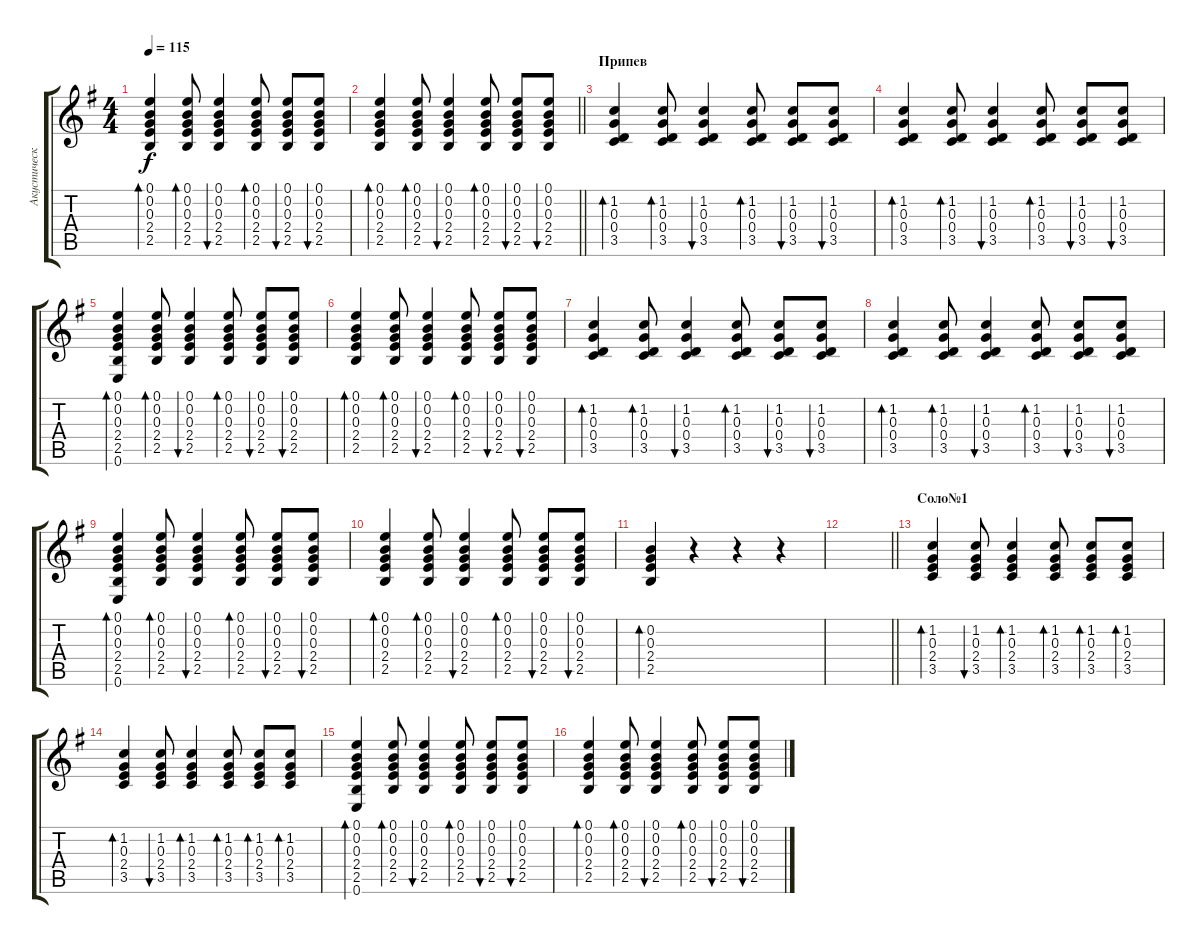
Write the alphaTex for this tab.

\track ("Акустическая гитара" "Акустическ") {instrument acousticguitarnylon}
\staff {score tabs}
\tuning (E4 B3 G3 D3 A2 E2) {hide}
\ts (4 4)
\tempo 115
\clef g2
\ks g
(0.1 0.2 0.3 2.4 2.5).4{bd 120 dy f} (0.1 0.2 0.3 2.4 2.5).8{bd 120} (0.1 0.2 0.3 2.4 2.5).4{bu 120} (0.1 0.2 0.3 2.4 2.5).8{bd 120} (0.1 0.2 0.3 2.4 2.5).8{bu 120} (0.1 0.2 0.3 2.4 2.5).8{bu 120} |
\barLineRight lightlight
(0.1 0.2 0.3 2.4 2.5).4{bd 120} (0.1 0.2 0.3 2.4 2.5).8{bd 120} (0.1 0.2 0.3 2.4 2.5).4{bu 120} (0.1 0.2 0.3 2.4 2.5).8{bd 120} (0.1 0.2 0.3 2.4 2.5).8{bu 120} (0.1 0.2 0.3 2.4 2.5).8{bu 120} |
\section ("" "Припев")
(1.2 0.3 0.4 3.5).4{bd 120} (1.2 0.3 0.4 3.5).8{bd 120} (1.2 0.3 0.4 3.5).4{bu 120} (1.2 0.3 0.4 3.5).8{bd 120} (1.2 0.3 0.4 3.5).8{bu 120} (1.2 0.3 0.4 3.5).8{bu 120} |
(1.2 0.3 0.4 3.5).4{bd 120} (1.2 0.3 0.4 3.5).8{bd 120} (1.2 0.3 0.4 3.5).4{bu 120} (1.2 0.3 0.4 3.5).8{bd 120} (1.2 0.3 0.4 3.5).8{bu 120} (1.2 0.3 0.4 3.5).8{bu 120} |
(0.1 0.2 0.3 2.4 2.5 0.6).4{bd 120} (0.1 0.2 0.3 2.4 2.5).8{bd 120} (0.1 0.2 0.3 2.4 2.5).4{bu 120} (0.1 0.2 0.3 2.4 2.5).8{bd 120} (0.1 0.2 0.3 2.4 2.5).8{bu 120} (0.1 0.2 0.3 2.4 2.5).8{bu 120} |
(0.1 0.2 0.3 2.4 2.5).4{bd 120} (0.1 0.2 0.3 2.4 2.5).8{bd 120} (0.1 0.2 0.3 2.4 2.5).4{bu 120} (0.1 0.2 0.3 2.4 2.5).8{bd 120} (0.1 0.2 0.3 2.4 2.5).8{bu 120} (0.1 0.2 0.3 2.4 2.5).8{bu 120} |
(1.2 0.3 0.4 3.5).4{bd 120} (1.2 0.3 0.4 3.5).8{bd 120} (1.2 0.3 0.4 3.5).4{bu 120} (1.2 0.3 0.4 3.5).8{bd 120} (1.2 0.3 0.4 3.5).8{bu 120} (1.2 0.3 0.4 3.5).8{bu 120} |
(1.2 0.3 0.4 3.5).4{bd 120} (1.2 0.3 0.4 3.5).8{bd 120} (1.2 0.3 0.4 3.5).4{bu 120} (1.2 0.3 0.4 3.5).8{bd 120} (1.2 0.3 0.4 3.5).8{bu 120} (1.2 0.3 0.4 3.5).8{bu 120} |
(0.1 0.2 0.3 2.4 2.5 0.6).4{bd 120} (0.1 0.2 0.3 2.4 2.5).8{bd 120} (0.1 0.2 0.3 2.4 2.5).4{bu 120} (0.1 0.2 0.3 2.4 2.5).8{bd 120} (0.1 0.2 0.3 2.4 2.5).8{bu 120} (0.1 0.2 0.3 2.4 2.5).8{bu 120} |
(0.1 0.2 0.3 2.4 2.5).4{bd 120} (0.1 0.2 0.3 2.4 2.5).8{bd 120} (0.1 0.2 0.3 2.4 2.5).4{bu 120} (0.1 0.2 0.3 2.4 2.5).8{bd 120} (0.1 0.2 0.3 2.4 2.5).8{bu 120} (0.1 0.2 0.3 2.4 2.5).8{bu 120} |
(0.2 0.3 2.4 2.5).4{bd 120} r.4 r.4 r.4 |
\barLineRight lightlight
|
\section ("" "Соло№1")
(1.2 0.3 2.4 3.5).4{bd 120} (1.2 0.3 2.4 3.5).8{bu 120} (1.2 0.3 2.4 3.5).4{bd 120} (1.2 0.3 2.4 3.5).8{bd 120} (1.2 0.3 2.4 3.5).8{bd 120} (1.2 0.3 2.4 3.5).8{bd 120} |
(1.2 0.3 2.4 3.5).4{bd 120} (1.2 0.3 2.4 3.5).8{bu 120} (1.2 0.3 2.4 3.5).4{bd 120} (1.2 0.3 2.4 3.5).8{bd 120} (1.2 0.3 2.4 3.5).8{bd 120} (1.2 0.3 2.4 3.5).8{bd 120} |
(0.1 0.2 0.3 2.4 2.5 0.6).4{bd 120} (0.1 0.2 0.3 2.4 2.5).8{bd 120} (0.1 0.2 0.3 2.4 2.5).4{bu 120} (0.1 0.2 0.3 2.4 2.5).8{bd 120} (0.1 0.2 0.3 2.4 2.5).8{bu 120} (0.1 0.2 0.3 2.4 2.5).8{bu 120} |
(0.1 0.2 0.3 2.4 2.5).4{bd 120} (0.1 0.2 0.3 2.4 2.5).8{bd 120} (0.1 0.2 0.3 2.4 2.5).4{bu 120} (0.1 0.2 0.3 2.4 2.5).8{bd 120} (0.1 0.2 0.3 2.4 2.5).8{bu 120} (0.1 0.2 0.3 2.4 2.5).8{bu 120}
